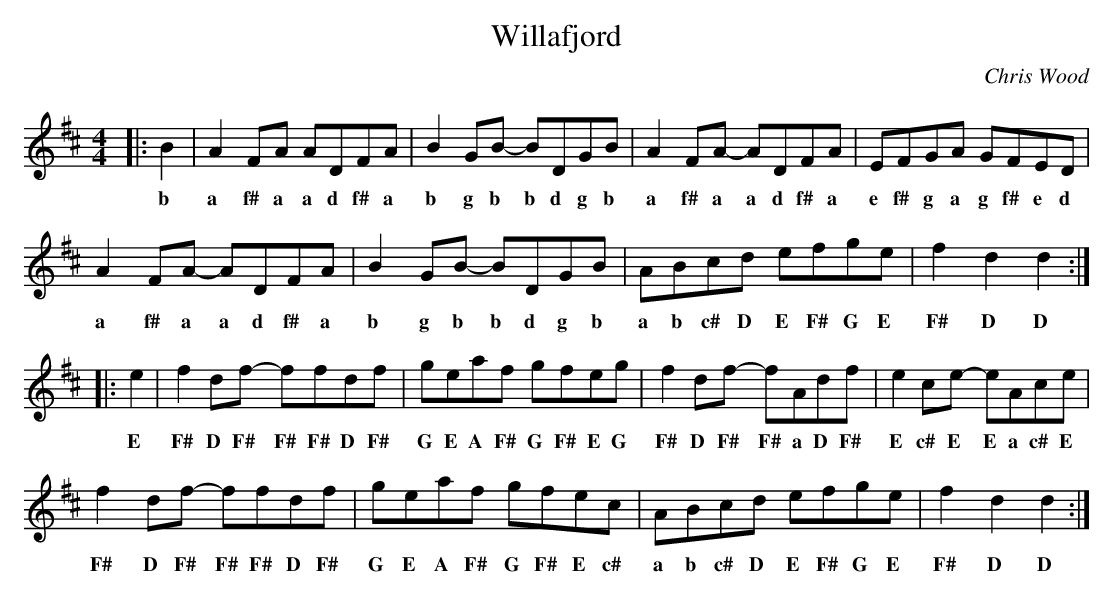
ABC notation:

X:1
T: Willafjord
C: Chris Wood
M: 4/4
L: 1/8
K: Dmaj
|:B2|A2 FA ADFA |B2 GB- BDGB | A2 FA- ADFA | EFGA GFED |
w:b a f# a a d f# a b g b b d g b a f# a a d f# a e f# g a g f# e d
A2 FA- ADFA | B2 GB- BDGB| ABcd efge | f2 d2 d2 :|
w:a f# a a d f# a b g b b d g b a b c# D E F# G E F# D D
|:e2| f2 df- ffdf | geaf gfeg | f2 df- fAdf | e2 ce- eAce |
w:E F# D F# F# F# D F# G E A F# G F# E G F# D F# F# a D F#  E c# E E a c# E
f2 df- ffdf | geaf gfec | ABcd efge | f2 d2 d2 :|
w:F# D F# F# F# D F# G E A F# G F# E c# a b c# D E F# G E F# D D
